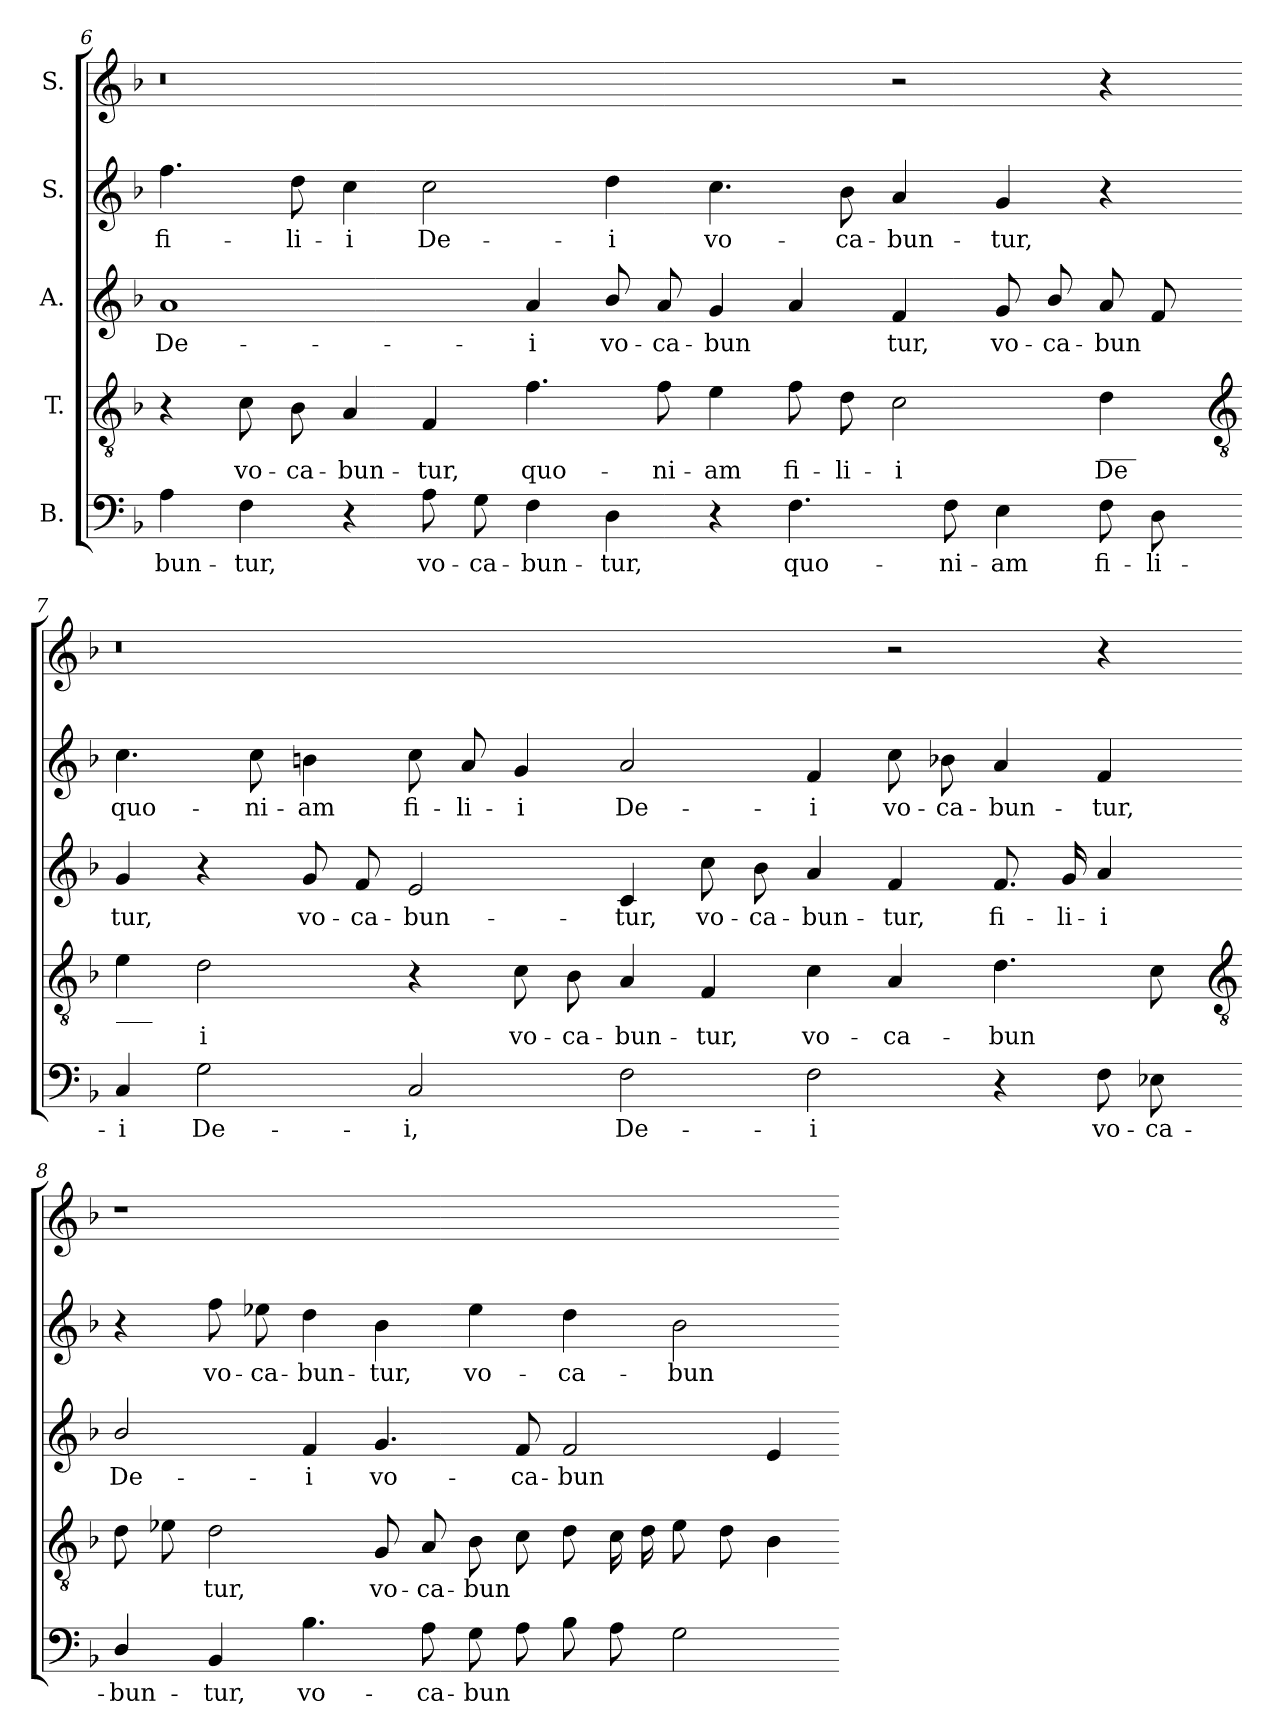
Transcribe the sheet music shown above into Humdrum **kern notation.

**kern	**text	**kern	**text	**kern	**text	**kern	**text	**kern
*part5	*part5	*part4	*part4	*part3	*part3	*part2	*part2	*part1
*staff5	*staff5	*staff4	*staff4	*staff3	*staff3	*staff2	*staff2	*staff1
*I"B.	*	*I"T.	*	*I"A.	*	*I"S.	*	*I"S.
!!LO:LB:g=z
*clefF4	*	*clefGv2	*	*clefG2	*	*clefG2	*	*clefG2
*k[b-]	*	*k[b-]	*	*k[b-]	*	*k[b-]	*	*k[b-]
*F:	*	*F:	*	*F:	*	*F:	*	*F:
=6	=6	=6	=6	=6	=6	=6	=6	=6
!	!LO:LY:b	!	!	!	!LO:LY:b	!	!LO:LY:b	!
4A	-bun-	4r	.	1a	De-	4.ff	fi-	0r
!	!LO:LY:b	!	!LO:LY:b	!	!	!	!	!
4F	-tur,	8c	vo-	.	.	.	.	.
!	!	!	!LO:LY:b	!	!	!	!LO:LY:b	!
.	.	8B-	-ca-	.	.	8dd	-li-	.
!	!	!	!LO:LY:b	!	!	!	!LO:LY:b	!
4r	.	4A	-bun-	.	.	4cc	-i	.
!	!LO:LY:b	!	!LO:LY:b	!	!	!	!LO:LY:b	!
8A	vo-	4F	-tur,	.	.	2cc	De-	.
!	!LO:LY:b	!	!	!	!	!	!	!
8G	-ca-	.	.	.	.	.	.	.
!	!LO:LY:b	!	!LO:LY:b	!	!LO:LY:b	!	!	!
4F	-bun-	4.f	quo-	4a	-i	.	.	.
!	!LO:LY:b	!	!	!	!LO:LY:b	!	!LO:LY:b	!
4D	-tur,	.	.	8b-/	vo-	4dd	-i	.
!	!	!	!LO:LY:b	!	!LO:LY:b	!	!	!
.	.	8f	-ni-	8a	-ca-	.	.	.
!	!	!	!LO:LY:b	!	!LO:LY:b	!	!LO:LY:b	!
4r	.	4e	-am	4g	-bun	4.cc	vo-	.
!	!LO:LY:b	!	!LO:LY:b	!	!	!	!	!
4.F	quo-	8f	fi-	4a	.	.	.	.
!	!	!	!LO:LY:b	!	!	!	!LO:LY:b	!
.	.	8d	-li-	.	.	8b-	-ca-	.
!	!	!	!LO:LY:b	!	!LO:LY:b	!	!LO:LY:b	!
.	.	2c	-i	4f	tur,	4a	-bun-	2r
!	!LO:LY:b	!	!	!	!	!	!	!
8F	-ni-	.	.	.	.	.	.	.
!	!LO:LY:b	!	!	!	!LO:LY:b	!	!LO:LY:b	!
4E	-am	.	.	8g	vo-	4g	-tur,	.
!	!	!	!	!	!LO:LY:b	!	!	!
.	.	.	.	8b-/	-ca-	.	.	.
!	!	!LO:TX:b:t=___	!	!	!	!	!	!
!	!LO:LY:b	!	!LO:LY:b	!	!LO:LY:b	!	!	!
8F	fi-	4d	De	8a	-bun	4r	.	4r
!	!LO:LY:b	!	!	!	!	!	!	!
8D	-li-	.	.	8f	.	.	.	.
!!LO:LB:g=z
=7-	=7-	=7-	=7-	=7-	=7-	=7-	=7-	=7-
*	*	*clefGv2	*	*	*	*	*	*
!	!	!LO:TX:b:t=___	!	!	!	!	!	!
!	!LO:LY:b	!	!	!	!LO:LY:b	!	!LO:LY:b	!
4C	-i	4e	.	4g	tur,	4.cc	quo-	0r
!	!LO:LY:b	!	!LO:LY:b	!	!	!	!	!
2G	De-	2d	i	4r	.	.	.	.
!	!	!	!	!	!	!	!LO:LY:b	!
.	.	.	.	.	.	8cc	-ni-	.
!	!	!	!	!	!LO:LY:b	!	!LO:LY:b	!
.	.	.	.	8g	vo-	4bn	-am	.
!	!	!	!	!	!LO:LY:b	!	!	!
.	.	.	.	8f	-ca-	.	.	.
!	!LO:LY:b	!	!	!	!LO:LY:b	!	!LO:LY:b	!
2C	-i,	4r	.	2e	-bun-	8cc	fi-	.
!	!	!	!	!	!	!	!LO:LY:b	!
.	.	.	.	.	.	8a	-li-	.
!	!	!	!LO:LY:b	!	!	!	!LO:LY:b	!
.	.	8c	vo-	.	.	4g	-i	.
!	!	!	!LO:LY:b	!	!	!	!	!
.	.	8B-	-ca-	.	.	.	.	.
!	!LO:LY:b	!	!LO:LY:b	!	!LO:LY:b	!	!LO:LY:b	!
2F	De-	4A	-bun-	4c	-tur,	2a	De-	.
!	!	!	!LO:LY:b	!	!LO:LY:b	!	!	!
.	.	4F	-tur,	8cc	vo-	.	.	.
!	!	!	!	!	!LO:LY:b	!	!	!
.	.	.	.	8b-	-ca-	.	.	.
!	!LO:LY:b	!	!LO:LY:b	!	!LO:LY:b	!	!LO:LY:b	!
2F	-i	4c	vo-	4a	-bun-	4f	-i	.
!	!	!	!LO:LY:b	!	!LO:LY:b	!	!LO:LY:b	!
.	.	4A	-ca-	4f	-tur,	8cc	vo-	2r
!	!	!	!	!	!	!	!LO:LY:b	!
.	.	.	.	.	.	8b-X	-ca-	.
!	!	!	!LO:LY:b	!	!LO:LY:b	!	!LO:LY:b	!
4r	.	4.d	-bun	8.f	fi-	4a	-bun-	.
!	!	!	!	!	!LO:LY:b	!	!	!
.	.	.	.	16g	-li-	.	.	.
!	!LO:LY:b	!	!	!	!LO:LY:b	!	!LO:LY:b	!
8F	vo-	.	.	4a	-i	4f	-tur,	4r
!	!LO:LY:b	!	!	!	!	!	!	!
8E-X	-ca-	8c	.	.	.	.	.	.
!!LO:LB:g=z
=8-	=8-	=8-	=8-	=8-	=8-	=8-	=8-	=8-
*	*	*clefGv2	*	*	*	*	*	*
!	!LO:LY:b	!	!	!	!LO:LY:b	!	!	!
4D/	-bun-	8d	.	2b-/	De-	4r	.	1r
.	.	8e-X	.	.	.	.	.	.
!	!LO:LY:b	!	!LO:LY:b	!	!	!	!LO:LY:b	!
4BB-	-tur,	2d	tur,	.	.	8ff	vo-	.
!	!	!	!	!	!	!	!LO:LY:b	!
.	.	.	.	.	.	8ee-X	-ca-	.
!	!LO:LY:b	!	!	!	!LO:LY:b	!	!LO:LY:b	!
4.B-	vo-	.	.	4f	-i	4dd	-bun-	.
!	!	!	!LO:LY:b	!	!LO:LY:b	!	!LO:LY:b	!
.	.	8G	vo-	4.g	vo-	4b-	-tur,	.
!	!LO:LY:b	!	!LO:LY:b	!	!	!	!	!
8A	-ca-	8A	-ca-	.	.	.	.	.
!	!LO:LY:b	!	!LO:LY:b	!	!	!	!LO:LY:b	!
8G	-bun	8B-	-bun	.	.	4ee-	vo-	1ryy
!	!	!	!	!	!LO:LY:b	!	!	!
8A	.	8c	.	8f	-ca-	.	.	.
!	!	!	!	!	!LO:LY:b	!	!LO:LY:b	!
8B-	.	8d	.	2f	-bun	4dd	-ca-	.
8A	.	16c	.	.	.	.	.	.
.	.	16d	.	.	.	.	.	.
!	!	!	!	!	!	!	!LO:LY:b	!
2G	.	8e-	.	.	.	2b-	-bun-	.
.	.	8d	.	.	.	.	.	.
.	.	4B-	.	4e	.	.	.	.
=-	=-	=-	=-	=-	=-	=-	=-	=-
*-	*-	*-	*-	*-	*-	*-	*-	*-
